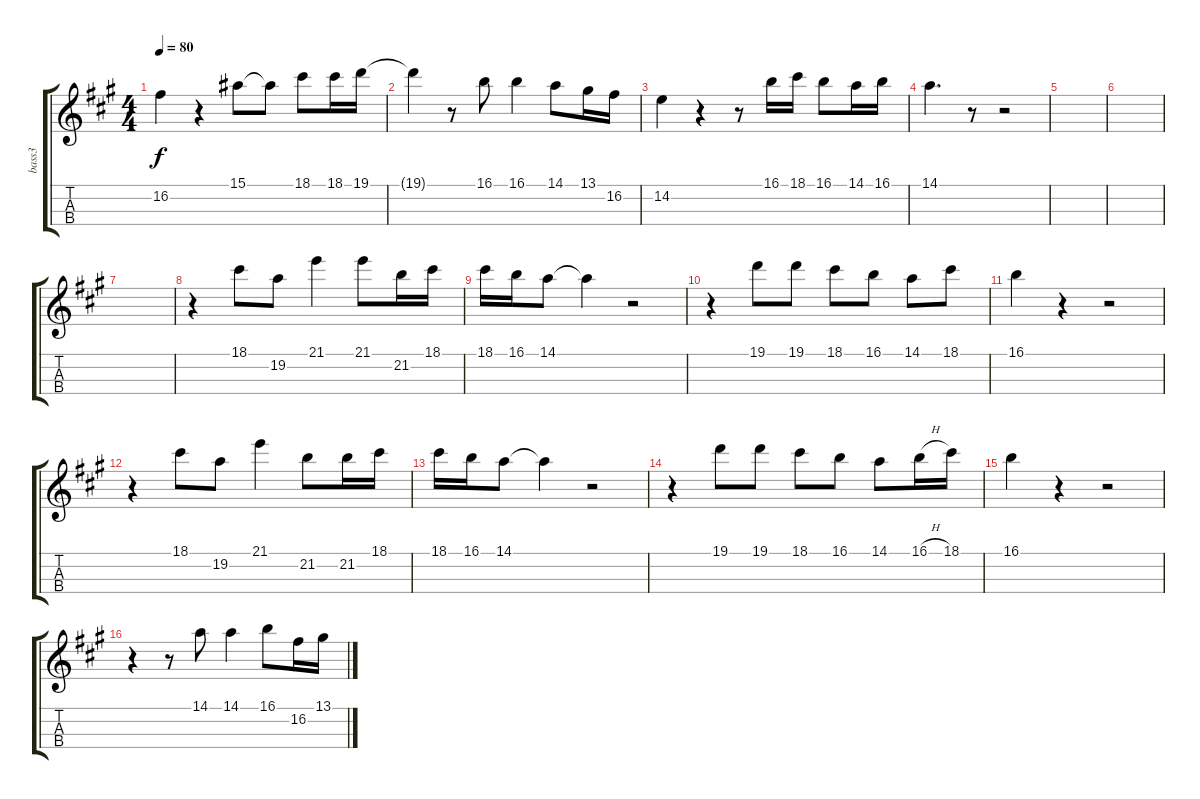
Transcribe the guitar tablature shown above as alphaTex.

\track ("bass3" "bass3") {instrument electricbassfinger}
\staff {score tabs}
\tuning (G3 D3 A2 E2) {hide}
\ts (4 4)
\tempo 80
\clef g2
\ks a
16.2{t}.4{dy f} r.4 15.1.8 15.1{t}.8 18.1.8 18.1.16 19.1.16 |
19.1{t}.4 r.8 16.1.8 16.1.4 14.1.8 13.1.16 16.2.16 |
14.2.4 r.4 r.8 16.1.16 18.1.16 16.1.8 14.1.16 16.1.16 |
14.1.4{d} r.8 r.2 |
|
|
|
r.4 18.1.8 19.2.8 21.1.4 21.1.8 21.2.16 18.1.16 |
18.1.16 16.1.16 14.1.8 14.1{t}.4 r.2 |
r.4 19.1.8 19.1.8 18.1.8 16.1.8 14.1.8 18.1.8 |
16.1.4 r.4 r.2 |
r.4 18.1.8 19.2.8 21.1.4 21.2.8 21.2.16 18.1.16 |
18.1.16 16.1.16 14.1.8 14.1{t}.4 r.2 |
r.4 19.1.8 19.1.8 18.1.8 16.1.8 14.1.8 16.1{h}.16 18.1.16 |
16.1.4 r.4 r.2 |
r.4 r.8 14.1.8 14.1.4 16.1.8 16.2.16 13.1.16
